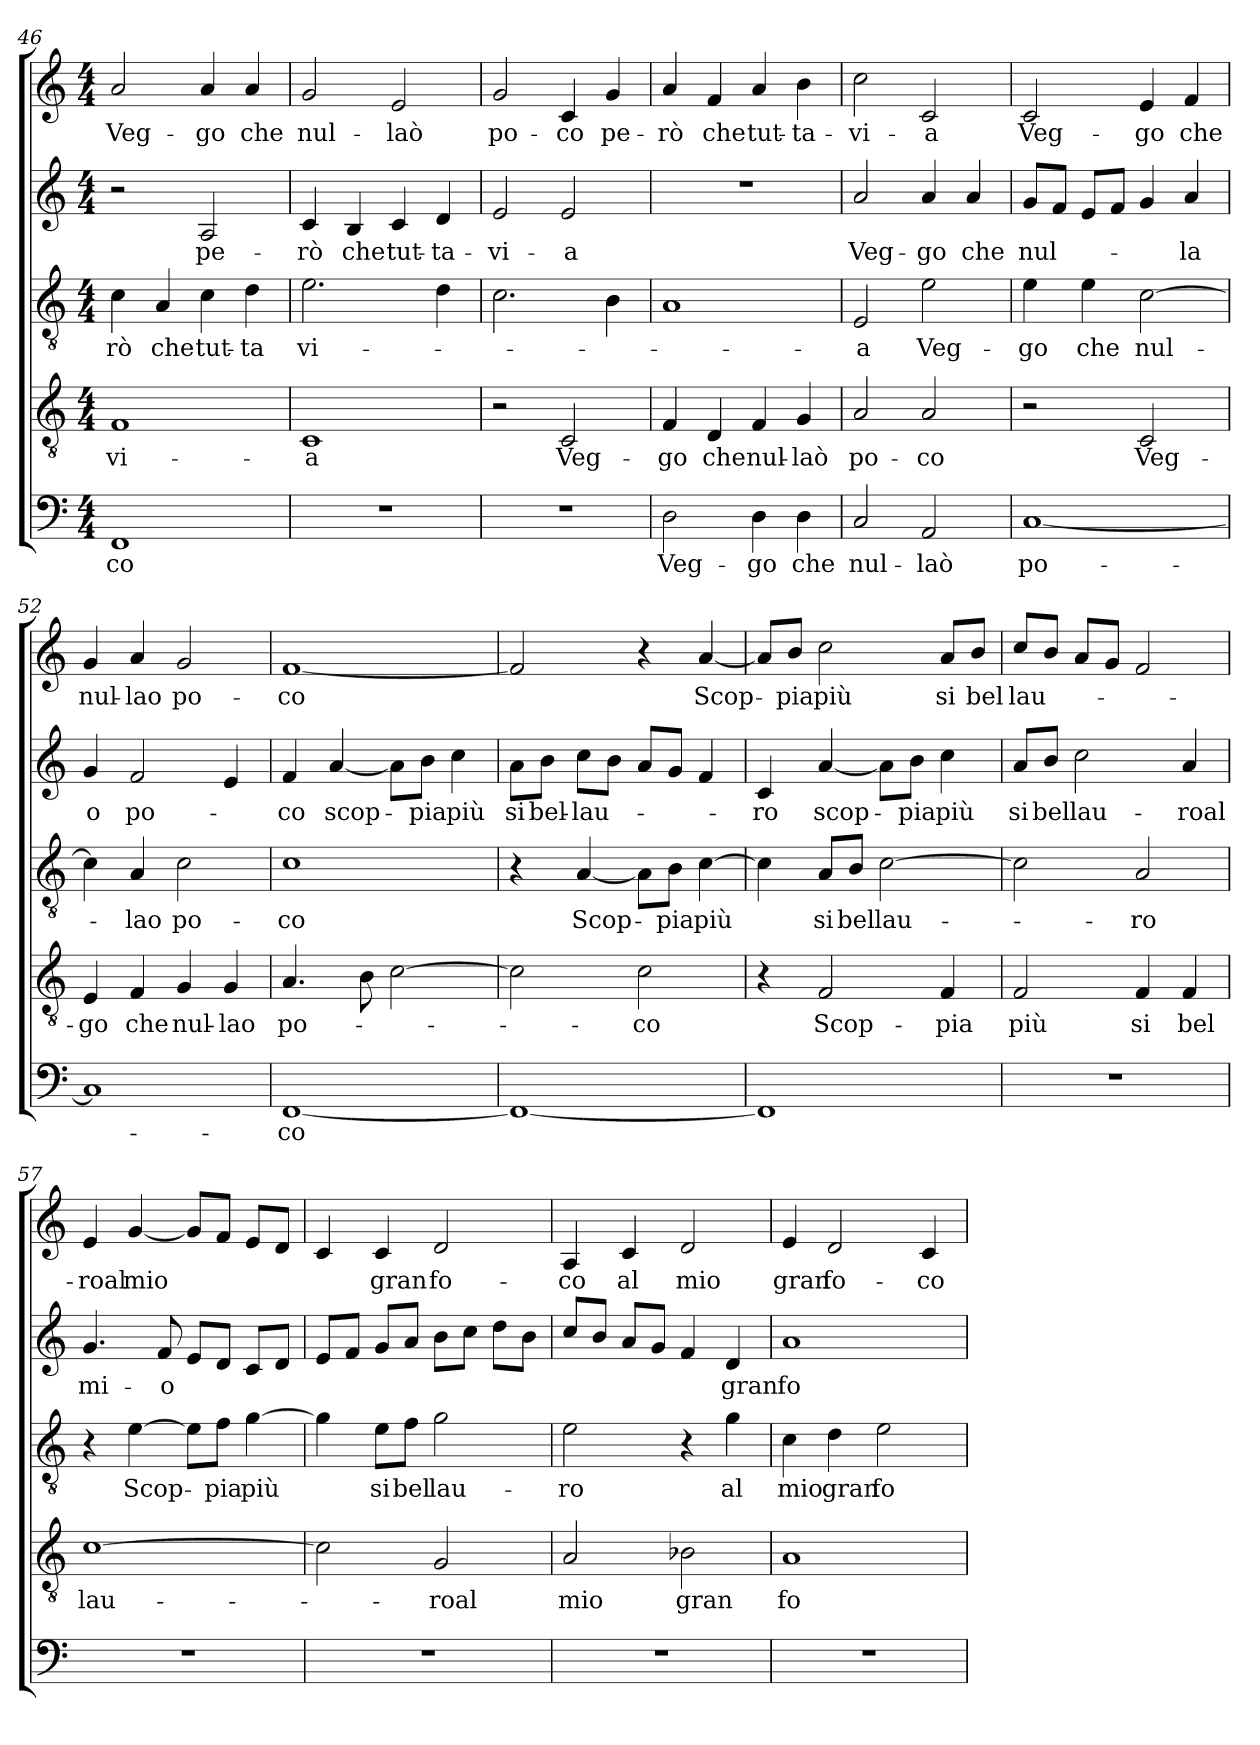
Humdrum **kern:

**kern	**text	**kern	**text	**kern	**text	**kern	**text	**kern	**text
*part5	*part5	*part4	*part4	*part3	*part3	*part2	*part2	*part1	*part1
*staff5	*staff5	*staff4	*staff4	*staff3	*staff3	*staff2	*staff2	*staff1	*staff1
*clefF4	*	*clefGv2	*	*clefGv2	*	*clefG2	*	*clefG2	*
*k[]	*	*k[]	*	*k[]	*	*k[]	*	*k[]	*
*M4/4	*	*M4/4	*	*M4/4	*	*M4/4	*	*M4/4	*
=46	=46	=46	=46	=46	=46	=46	=46	=46	=46
1FF/	co	1F/	vi-	4c\	rò	2r	.	2a/	Veg-
.	.	.	.	4A/	che	.	.	.	.
.	.	.	.	4c\	tut-	2A/	pe-	4a/	go
.	.	.	.	4d\	ta	.	.	4a/	che
=47	=47	=47	=47	=47	=47	=47	=47	=47	=47
1r	.	1C/	a	2.e\	vi-	4c/	rò	2g/	nul-
.	.	.	.	.	.	4B/	che	.	.
.	.	.	.	.	.	4c/	tut-	2e/	laò
.	.	.	.	4d\	.	4d/	ta-	.	.
=48	=48	=48	=48	=48	=48	=48	=48	=48	=48
1r	.	2r	.	2.c\	.	2e/	vi-	2g/	po-
.	.	2C/	Veg-	.	.	2e/	a	4c/	co
.	.	.	.	4B\	.	.	.	4g/	pe-
=49	=49	=49	=49	=49	=49	=49	=49	=49	=49
2D\	Veg-	4F/	go	1A/	.	1r	.	4a/	rò
.	.	4D/	che	.	.	.	.	4f/	che
4D\	go	4F/	nul-	.	.	.	.	4a/	tut-
4D\	che	4G/	laò	.	.	.	.	4b\	ta-
=50	=50	=50	=50	=50	=50	=50	=50	=50	=50
2C/	nul-	2A/	po-	2E/	a	2a/	Veg-	2cc\	vi-
2AA/	laò	2A/	co	2e\	Veg-	4a/	go	2c/	a
.	.	.	.	.	.	4a/	che	.	.
=51	=51	=51	=51	=51	=51	=51	=51	=51	=51
[1C/	po-	2r	.	4e\	go	8g/L	nul-	2c/	Veg-
.	.	.	.	.	.	8f/J	.	.	.
.	.	.	.	4e\	che	8e/L	.	.	.
.	.	.	.	.	.	8f/J	.	.	.
.	.	2C/	Veg-	[2c\	nul-	4g/	.	4e/	go
.	.	.	.	.	.	4a/	la	4f/	che
=52	=52	=52	=52	=52	=52	=52	=52	=52	=52
1C/]	.	4E/	go	4c\]	.	4g/	o	4g/	nul-
.	.	4F/	che	4A/	lao	2f/	po-	4a/	lao
.	.	4G/	nul-	2c\	po-	.	.	2g/	po-
.	.	4G/	lao	.	.	4e/	.	.	.
=53	=53	=53	=53	=53	=53	=53	=53	=53	=53
[1FF/	co	4.A/	po-	1c\	co	4f/	co	[1f/	co
.	.	.	.	.	.	[4a/	scop-	.	.
.	.	8B\	.	.	.	.	.	.	.
.	.	[2c\	.	.	.	8a\L]	.	.	.
.	.	.	.	.	.	8b\J	pia	.	.
.	.	.	.	.	.	4cc\	più	.	.
=54	=54	=54	=54	=54	=54	=54	=54	=54	=54
1FF/_	.	2c\]	.	4r	.	8a\L	si	2f/]	.
.	.	.	.	.	.	8b\J	bel-	.	.
.	.	.	.	[4A/	Scop-	8cc\L	lau-	.	.
.	.	.	.	.	.	8b\J	.	.	.
.	.	2c\	co	8A\L]	.	8a/L	.	4r	.
.	.	.	.	8B\J	pia	8g/J	.	.	.
.	.	.	.	[4c\	più	4f/	.	[4a/	Scop-
=55	=55	=55	=55	=55	=55	=55	=55	=55	=55
1FF/]	.	4r	.	4c\]	.	4c/	ro	8a/L]	.
.	.	.	.	.	.	.	.	8b/J	pia
.	.	2F/	Scop-	8A/L	si	[4a/	scop-	2cc\	più
.	.	.	.	8B/J	bel	.	.	.	.
.	.	.	.	[2c\	lau-	8a\L]	.	.	.
.	.	.	.	.	.	8b\J	pia	.	.
.	.	4F/	pia	.	.	4cc\	più	8a/L	si
.	.	.	.	.	.	.	.	8b/J	bel
=56	=56	=56	=56	=56	=56	=56	=56	=56	=56
1r	.	2F/	più	2c\]	.	8a/L	si	8cc/L	lau-
.	.	.	.	.	.	8b/J	bel	8b/J	.
.	.	.	.	.	.	2cc\	lau-	8a/L	.
.	.	.	.	.	.	.	.	8g/J	.
.	.	4F/	si	2A/	ro	.	.	2f/	.
.	.	4F/	bel	.	.	4a/	roal	.	.
=57	=57	=57	=57	=57	=57	=57	=57	=57	=57
1r	.	[1c\	lau-	4r	.	4.g/	mi-	4e/	roal
.	.	.	.	[4e\	Scop-	.	.	[4g/	mio
.	.	.	.	.	.	8f/	o	.	.
.	.	.	.	8e\L]	.	8e/L	.	8g/L]	.
.	.	.	.	8f\J	pia	8d/J	.	8f/J	.
.	.	.	.	[4g\	più	8c/L	.	8e/L	.
.	.	.	.	.	.	8d/J	.	8d/J	.
=58	=58	=58	=58	=58	=58	=58	=58	=58	=58
1r	.	2c\]	.	4g\]	.	8e/L	.	4c/	.
.	.	.	.	.	.	8f/J	.	.	.
.	.	.	.	8e\L	si	8g/L	.	4c/	gran
.	.	.	.	8f\J	bel	8a/J	.	.	.
.	.	2G/	roal	2g\	lau-	8b\L	.	2d/	fo-
.	.	.	.	.	.	8cc\J	.	.	.
.	.	.	.	.	.	8dd\L	.	.	.
.	.	.	.	.	.	8b\J	.	.	.
=59	=59	=59	=59	=59	=59	=59	=59	=59	=59
1r	.	2A/	mio	2e\	ro	8cc/L	.	4A/	co
.	.	.	.	.	.	8b/J	.	.	.
.	.	.	.	.	.	8a/L	.	4c/	al
.	.	.	.	.	.	8g/J	.	.	.
.	.	2B-X\	gran	4r	.	4f/	.	2d/	mio
.	.	.	.	4g\	al	4d/	gran	.	.
=60	=60	=60	=60	=60	=60	=60	=60	=60	=60
1r	.	1A/	fo-	4c\	mio	1a/	fo-	4e/	gran
.	.	.	.	4d\	gran	.	.	2d/	fo-
.	.	.	.	2e\	fo-	.	.	.	.
.	.	.	.	.	.	.	.	4c/	co-
=	=	=	=	=	=	=	=	=	=
*-	*-	*-	*-	*-	*-	*-	*-	*-	*-
